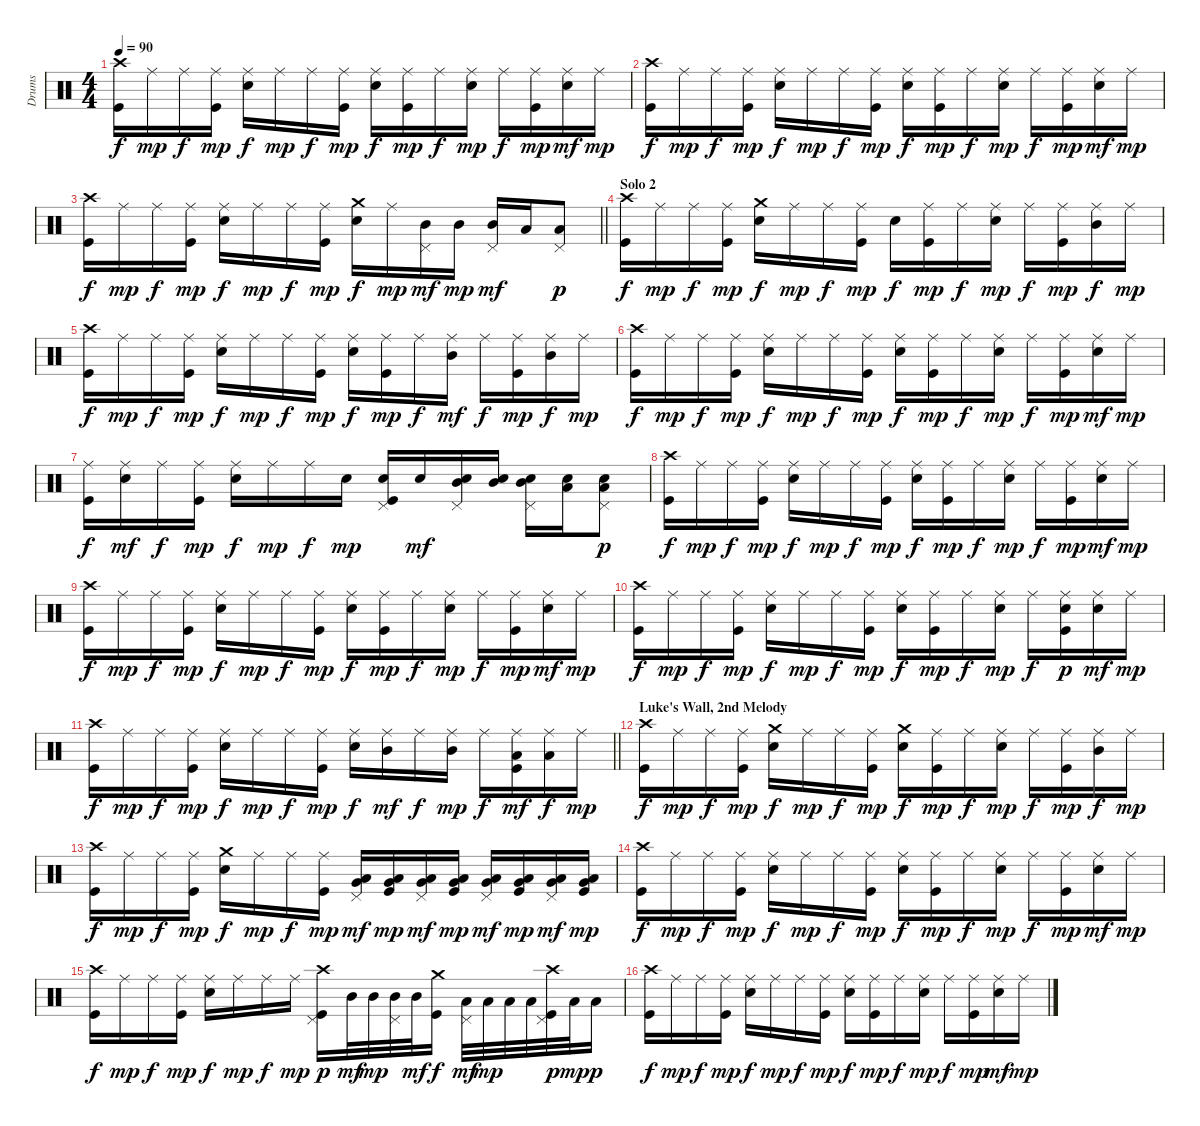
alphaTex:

\track ("Drums" "Drums") {instrument percussion}
\staff {score}
\articulation defaults
\ts (4 4)
\tempo 90
\clef neutral
\ks c
("Crash high (hit)" "Kick (hit)").16{dy f} "Ride (middle)".16{dy mp} "Ride (middle)".16{dy f} ("Ride (middle)" "Kick (hit)").16{dy mp} ("Ride (middle)" "Snare (hit) 2").16{dy f} "Ride (middle)".16{dy mp} "Ride (middle)".16{dy f} ("Ride (middle)" "Kick (hit)").16{dy mp} ("Ride (middle)" "Snare (hit) 2").16{dy f} ("Ride (middle)" "Kick (hit)").16{dy mp} "Ride (middle)".16{dy f} ("Ride (middle)" "Snare (hit) 2").16{dy mp} "Ride (middle)".16{dy f} ("Ride (middle)" "Kick (hit)").16{dy mp} ("Ride (middle)" "Snare (hit) 2").16{dy mf} "Ride (middle)".16{dy mp} |
("Crash high (hit)" "Kick (hit)").16{dy f} "Ride (middle)".16{dy mp} "Ride (middle)".16{dy f} ("Ride (middle)" "Kick (hit)").16{dy mp} ("Ride (middle)" "Snare (hit) 2").16{dy f} "Ride (middle)".16{dy mp} "Ride (middle)".16{dy f} ("Ride (middle)" "Kick (hit)").16{dy mp} ("Ride (middle)" "Snare (hit) 2").16{dy f} ("Ride (middle)" "Kick (hit)").16{dy mp} "Ride (middle)".16{dy f} ("Ride (middle)" "Snare (hit) 2").16{dy mp} "Ride (middle)".16{dy f} ("Ride (middle)" "Kick (hit)").16{dy mp} ("Ride (middle)" "Snare (hit) 2").16{dy mf} "Ride (middle)".16{dy mp} |
\barLineRight lightlight
("Crash high (hit)" "Kick (hit)").16{dy f} "Ride (middle)".16{dy mp} "Ride (middle)".16{dy f} ("Ride (middle)" "Kick (hit)").16{dy mp} ("Ride (middle)" "Snare (hit) 2").16{dy f} "Ride (middle)".16{dy mp} "Ride (middle)".16{dy f} ("Ride (middle)" "Kick (hit)").16{dy mp} ("Crash medium (hit)" "Snare (hit) 2").16{dy f} "Ride (middle)".16{dy mp} ("Pedal Hi-Hat (hit)" "Mid Tom (hit)").16{dy mf} "Mid Tom (hit)".16{dy mp} ("Pedal Hi-Hat (hit)" "Mid Tom (hit)").16{dy mf} "Low Tom (hit)".16 ("Pedal Hi-Hat (hit)" "Low Tom (hit)").8{dy p} |
\section ("" "Solo 2")
("Crash high (hit)" "Kick (hit)").16{dy f} "Ride (middle)".16{dy mp} "Ride (middle)".16{dy f} ("Ride (middle)" "Kick (hit)").16{dy mp} ("Crash medium (hit)" "Snare (hit) 2").16{dy f} "Ride (middle)".16{dy mp} "Ride (middle)".16{dy f} ("Ride (middle)" "Kick (hit)").16{dy mp} "Snare (hit) 2".16{dy f} ("Ride (middle)" "Kick (hit)").16{dy mp} "Ride (middle)".16{dy f} ("Ride (middle)" "Snare (hit) 2").16{dy mp} "Ride (middle)".16{dy f} ("Ride (middle)" "Kick (hit)").16{dy mp} ("Ride (middle)" "Mid Tom (hit)").16{dy f} "Ride (middle)".16{dy mp} |
("Crash high (hit)" "Kick (hit)").16{dy f} "Ride (middle)".16{dy mp} "Ride (middle)".16{dy f} ("Ride (middle)" "Kick (hit)").16{dy mp} ("Ride (middle)" "Snare (hit) 2").16{dy f} "Ride (middle)".16{dy mp} "Ride (middle)".16{dy f} ("Ride (middle)" "Kick (hit)").16{dy mp} ("Ride (middle)" "Snare (hit) 2").16{dy f} ("Ride (middle)" "Kick (hit)").16{dy mp} "Ride (middle)".16{dy f} ("Ride (middle)" "Mid Tom (hit)").16{dy mf} "Ride (middle)".16{dy f} ("Ride (middle)" "Kick (hit)").16{dy mp} ("Ride (middle)" "Mid Tom (hit)").16{dy f} "Ride (middle)".16{dy mp} |
("Crash high (hit)" "Kick (hit)").16{dy f} "Ride (middle)".16{dy mp} "Ride (middle)".16{dy f} ("Ride (middle)" "Kick (hit)").16{dy mp} ("Ride (middle)" "Snare (hit) 2").16{dy f} "Ride (middle)".16{dy mp} "Ride (middle)".16{dy f} ("Ride (middle)" "Kick (hit)").16{dy mp} ("Ride (middle)" "Snare (hit) 2").16{dy f} ("Ride (middle)" "Kick (hit)").16{dy mp} "Ride (middle)".16{dy f} ("Ride (middle)" "Snare (hit) 2").16{dy mp} "Ride (middle)".16{dy f} ("Ride (middle)" "Kick (hit)").16{dy mp} ("Ride (middle)" "Snare (hit) 2").16{dy mf} "Ride (middle)".16{dy mp} |
("Ride (middle)" "Kick (hit)").16{dy f} ("Ride (middle)" "Snare (hit) 2").16{dy mf} "Ride (middle)".16{dy f} ("Ride (middle)" "Kick (hit)").16{dy mp} ("Ride (middle)" "Snare (hit) 2").16{dy f} "Ride (middle)".16{dy mp} "Ride (middle)".16{dy f} "Snare (hit) 2".16{dy mp} ("Pedal Hi-Hat (hit)" "Snare (hit) 2" "Kick (hit)").16 "Snare (hit) 2".16{dy mf} ("Pedal Hi-Hat (hit)" "Mid Tom (hit)" "Snare (hit) 2").16 ("Mid Tom (hit)" "Snare (hit) 2").16 ("Pedal Hi-Hat (hit)" "Mid Tom (hit)" "Snare (hit) 2").16 ("Low Tom (hit)" "Snare (hit) 2").16 ("Pedal Hi-Hat (hit)" "Low Tom (hit)" "Snare (hit) 2").8{dy p} |
("Crash high (hit)" "Kick (hit)").16{dy f} "Ride (middle)".16{dy mp} "Ride (middle)".16{dy f} ("Ride (middle)" "Kick (hit)").16{dy mp} ("Ride (middle)" "Snare (hit) 2").16{dy f} "Ride (middle)".16{dy mp} "Ride (middle)".16{dy f} ("Ride (middle)" "Kick (hit)").16{dy mp} ("Ride (middle)" "Snare (hit) 2").16{dy f} ("Ride (middle)" "Kick (hit)").16{dy mp} "Ride (middle)".16{dy f} ("Ride (middle)" "Snare (hit) 2").16{dy mp} "Ride (middle)".16{dy f} ("Ride (middle)" "Kick (hit)").16{dy mp} ("Ride (middle)" "Snare (hit) 2").16{dy mf} "Ride (middle)".16{dy mp} |
("Crash high (hit)" "Kick (hit)").16{dy f} "Ride (middle)".16{dy mp} "Ride (middle)".16{dy f} ("Ride (middle)" "Kick (hit)").16{dy mp} ("Ride (middle)" "Snare (hit) 2").16{dy f} "Ride (middle)".16{dy mp} "Ride (middle)".16{dy f} ("Ride (middle)" "Kick (hit)").16{dy mp} ("Ride (middle)" "Snare (hit) 2").16{dy f} ("Ride (middle)" "Kick (hit)").16{dy mp} "Ride (middle)".16{dy f} ("Ride (middle)" "Snare (hit) 2").16{dy mp} "Ride (middle)".16{dy f} ("Ride (middle)" "Kick (hit)").16{dy mp} ("Ride (middle)" "Snare (hit) 2").16{dy mf} "Ride (middle)".16{dy mp} |
("Crash high (hit)" "Kick (hit)").16{dy f} "Ride (middle)".16{dy mp} "Ride (middle)".16{dy f} ("Ride (middle)" "Kick (hit)").16{dy mp} ("Ride (middle)" "Snare (hit) 2").16{dy f} "Ride (middle)".16{dy mp} "Ride (middle)".16{dy f} ("Ride (middle)" "Kick (hit)").16{dy mp} ("Ride (middle)" "Snare (hit) 2").16{dy f} ("Ride (middle)" "Kick (hit)").16{dy mp} "Ride (middle)".16{dy f} ("Ride (middle)" "Snare (hit) 2").16{dy mp} "Ride (middle)".16{dy f} ("Ride (middle)" "Snare (hit) 2" "Kick (hit)").16{dy p} ("Ride (middle)" "Snare (hit) 2").16{dy mf} "Ride (middle)".16{dy mp} |
\barLineRight lightlight
("Crash high (hit)" "Kick (hit)").16{dy f} "Ride (middle)".16{dy mp} "Ride (middle)".16{dy f} ("Ride (middle)" "Kick (hit)").16{dy mp} ("Ride (middle)" "Snare (hit) 2").16{dy f} "Ride (middle)".16{dy mp} "Ride (middle)".16{dy f} ("Ride (middle)" "Kick (hit)").16{dy mp} ("Ride (middle)" "Snare (hit) 2").16{dy f} ("Ride (middle)" "Mid Tom (hit)").16{dy mf} "Ride (middle)".16{dy f} ("Ride (middle)" "Mid Tom (hit)").16{dy mp} "Ride (middle)".16{dy f} ("Ride (middle)" "Low Tom (hit)" "Kick (hit)").16{dy mf} ("Ride (middle)" "Low Tom (hit)").16{dy f} "Ride (middle)".16{dy mp} |
\section ("" "Luke's Wall, 2nd Melody")
("Crash high (hit)" "Kick (hit)").16{dy f} "Ride (middle)".16{dy mp} "Ride (middle)".16{dy f} ("Ride (middle)" "Kick (hit)").16{dy mp} ("Crash medium (hit)" "Snare (hit) 2").16{dy f} "Ride (middle)".16{dy mp} "Ride (middle)".16{dy f} ("Ride (middle)" "Kick (hit)").16{dy mp} ("Crash medium (hit)" "Snare (hit) 2").16{dy f} ("Ride (middle)" "Kick (hit)").16{dy mp} "Ride (middle)".16{dy f} ("Ride (middle)" "Snare (hit) 2").16{dy mp} "Ride (middle)".16{dy f} ("Ride (middle)" "Kick (hit)").16{dy mp} ("Ride (middle)" "Mid Tom (hit)").16{dy f} "Ride (middle)".16{dy mp} |
("Crash high (hit)" "Kick (hit)").16{dy f} "Ride (middle)".16{dy mp} "Ride (middle)".16{dy f} ("Ride (middle)" "Kick (hit)").16{dy mp} ("Crash medium (hit)" "Snare (hit) 2").16{dy f} "Ride (middle)".16{dy mp} "Ride (middle)".16{dy f} ("Ride (middle)" "Kick (hit)").16{dy mp} ("Pedal Hi-Hat (hit)" "Very Low Tom (hit)" "Low Tom (hit)").16{dy mf} ("Very Low Tom (hit)" "Low Tom (hit)" "Kick (hit)").16{dy mp} ("Pedal Hi-Hat (hit)" "Very Low Tom (hit)" "Low Tom (hit)").16{dy mf} ("Very Low Tom (hit)" "Low Tom (hit)" "Kick (hit)").16{dy mp} ("Pedal Hi-Hat (hit)" "Very Low Tom (hit)" "Low Tom (hit)").16{dy mf} ("Very Low Tom (hit)" "Low Tom (hit)" "Kick (hit)").16{dy mp} ("Pedal Hi-Hat (hit)" "Very Low Tom (hit)" "Low Tom (hit)").16{dy mf} ("Very Low Tom (hit)" "Low Tom (hit)" "Kick (hit)").16{dy mp} |
("Crash high (hit)" "Kick (hit)").16{dy f} "Ride (middle)".16{dy mp} "Ride (middle)".16{dy f} ("Ride (middle)" "Kick (hit)").16{dy mp} ("Ride (middle)" "Snare (hit) 2").16{dy f} "Ride (middle)".16{dy mp} "Ride (middle)".16{dy f} ("Ride (middle)" "Kick (hit)").16{dy mp} ("Ride (middle)" "Snare (hit) 2").16{dy f} ("Ride (middle)" "Kick (hit)").16{dy mp} "Ride (middle)".16{dy f} ("Ride (middle)" "Snare (hit) 2").16{dy mp} "Ride (middle)".16{dy f} ("Ride (middle)" "Kick (hit)").16{dy mp} ("Ride (middle)" "Snare (hit) 2").16{dy mf} "Ride (middle)".16{dy mp} |
("Crash high (hit)" "Kick (hit)").16{dy f} "Ride (middle)".16{dy mp} "Ride (middle)".16{dy f} ("Ride (middle)" "Kick (hit)").16{dy mp} ("Ride (middle)" "Snare (hit) 2").16{dy f} "Ride (middle)".16{dy mp} "Ride (middle)".16{dy f} "Ride (middle)".16{dy mp} ("Crash high (hit)" "Pedal Hi-Hat (hit)" "Kick (hit)").16{dy p} "Mid Tom (hit)".32{dy mf} "Mid Tom (hit)".32{dy mp} ("Pedal Hi-Hat (hit)" "Mid Tom (hit)").32 "Mid Tom (hit)".32{dy mf} ("Crash medium (hit)" "Kick (hit)").16{dy f} ("Pedal Hi-Hat (hit)" "Low Tom (hit)").32{dy mf} "Low Tom (hit)".32{dy mp} "Low Tom (hit)".32 "Low Tom (hit)".32 ("Crash high (hit)" "Pedal Hi-Hat (hit)" "Kick (hit)").32{dy p} "Low Tom (hit)".32{dy mp} "Low Tom (hit)".16{dy p} |
("Crash high (hit)" "Kick (hit)").16{dy f} "Ride (middle)".16{dy mp} "Ride (middle)".16{dy f} ("Ride (middle)" "Kick (hit)").16{dy mp} ("Ride (middle)" "Snare (hit) 2").16{dy f} "Ride (middle)".16{dy mp} "Ride (middle)".16{dy f} ("Ride (middle)" "Kick (hit)").16{dy mp} ("Ride (middle)" "Snare (hit) 2").16{dy f} ("Ride (middle)" "Kick (hit)").16{dy mp} "Ride (middle)".16{dy f} ("Ride (middle)" "Snare (hit) 2").16{dy mp} "Ride (middle)".16{dy f} ("Ride (middle)" "Kick (hit)").16{dy mp} ("Ride (middle)" "Snare (hit) 2").16{dy mf} "Ride (middle)".16{dy mp}
